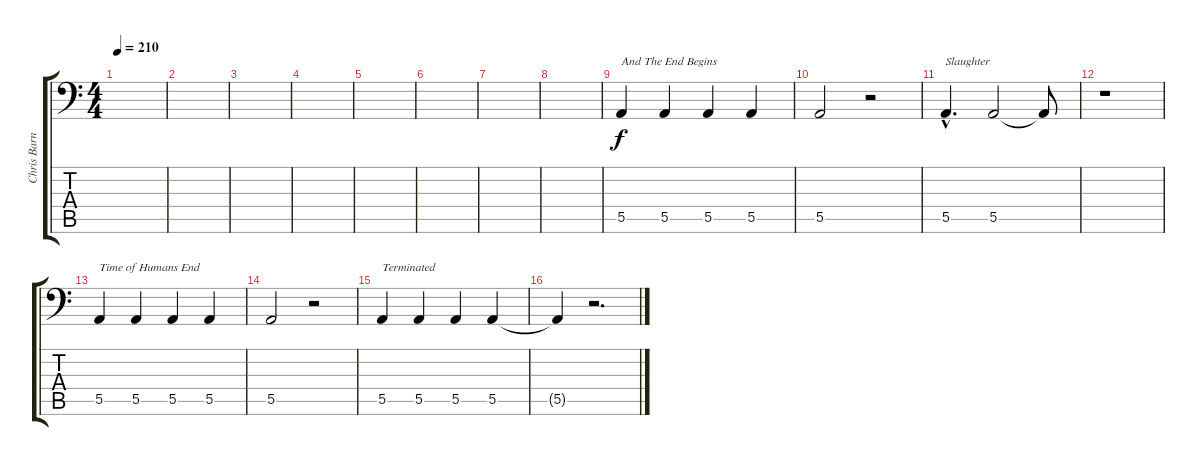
\track ("Chris Barnes (Vocals)" "Chris Barn") {instrument lead8bassandlead}
\staff {score tabs}
\tuning (B3 Gb3 D3 A2 E2 A1) {hide}
\ts (4 4)
\tempo 210
\clef f4
\ks c
|
|
|
|
|
|
|
|
5.5.4{txt "And The End Begins"} 5.5.4 5.5.4 5.5.4 |
5.5.2 r.2 |
5.5{hac}.4{d txt "Slaughter"} 5.5.2 5.5{t}.8 |
r.1 |
5.5.4{txt "Time of Humans End"} 5.5.4 5.5.4 5.5.4 |
5.5.2 r.2 |
5.5.4{txt "Terminated"} 5.5.4 5.5.4 5.5.4 |
5.5{t}.4 r.2{d}
